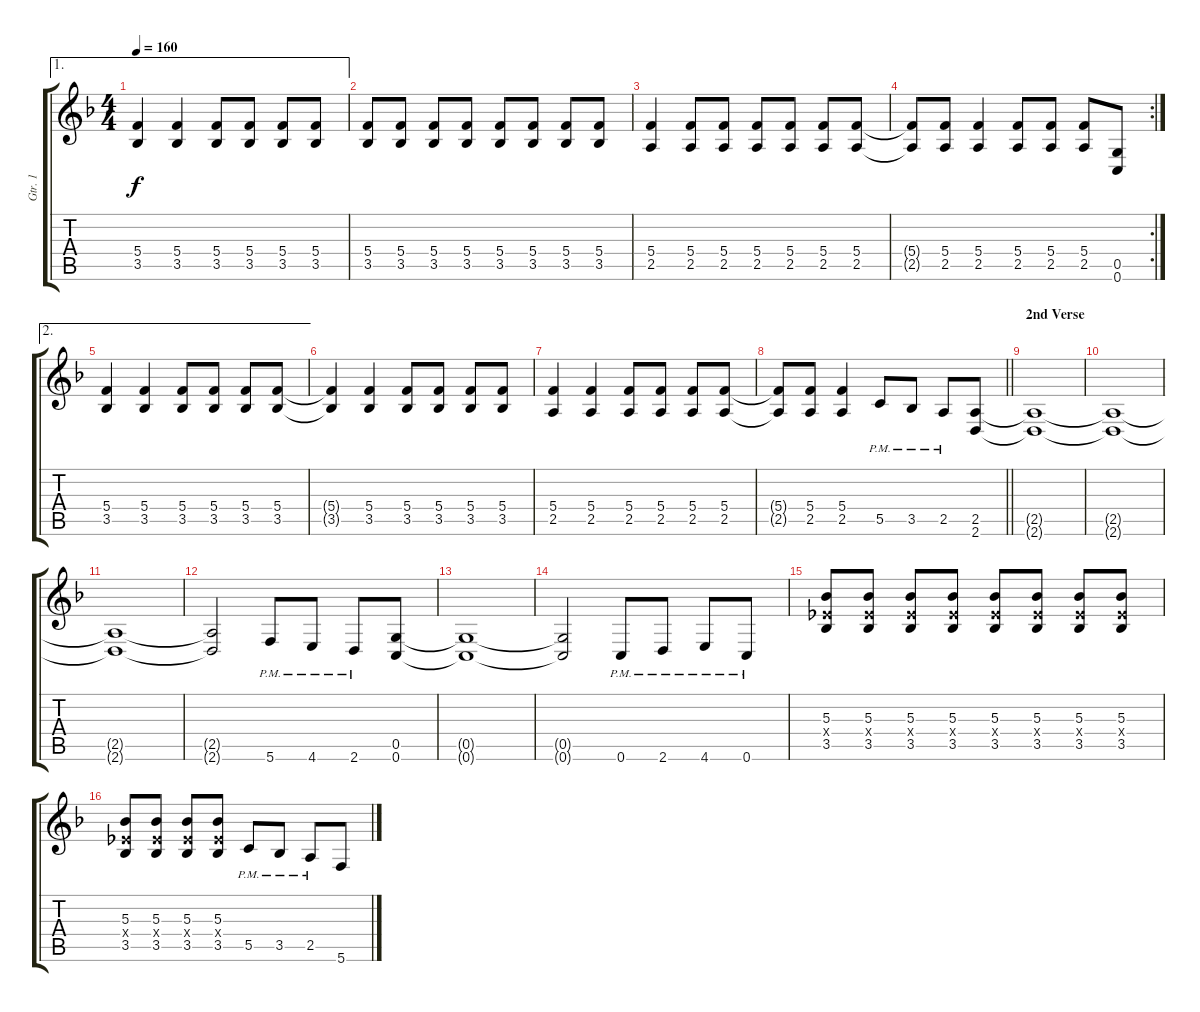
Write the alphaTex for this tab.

\track ("Gtr. 1" "Gtr. 1") {instrument distortionguitar}
\staff {score tabs}
\tuning (D4 A3 F3 C3 G2 C2) {hide}
\ae 1
\ts (4 4)
\tempo 160
\clef g2
\ks f
(5.4 3.5).4{dy f} (5.4 3.5).4 (5.4 3.5).8 (5.4 3.5).8 (5.4 3.5).8 (5.4 3.5).8 |
(5.4 3.5).8 (5.4 3.5).8 (5.4 3.5).8 (5.4 3.5).8 (5.4 3.5).8 (5.4 3.5).8 (5.4 3.5).8 (5.4 3.5).8 |
(5.4 2.5).4 (5.4 2.5).8 (5.4 2.5).8 (5.4 2.5).8 (5.4 2.5).8 (5.4 2.5).8 (5.4 2.5).8 |
\rc 2
(5.4{t} 2.5{t}).8 (5.4 2.5).8 (5.4 2.5).4 (5.4 2.5).8 (5.4 2.5).8 (5.4 2.5).8 (0.5 0.6).8 |
\ae 2
(5.4 3.5).4 (5.4 3.5).4 (5.4 3.5).8 (5.4 3.5).8 (5.4 3.5).8 (5.4 3.5).8 |
(5.4{t} 3.5{t}).4 (5.4 3.5).4 (5.4 3.5).8 (5.4 3.5).8 (5.4 3.5).8 (5.4 3.5).8 |
(5.4 2.5).4 (5.4 2.5).4 (5.4 2.5).8 (5.4 2.5).8 (5.4 2.5).8 (5.4 2.5).8 |
\barLineRight lightlight
(5.4{t} 2.5{t}).8 (5.4 2.5).8 (5.4 2.5).4 5.5{pm}.8 3.5{pm}.8 2.5{pm}.8 (2.5 2.6).8 |
\section ("" "2nd Verse")
(2.5{t} 2.6{t}).1 |
(2.5{t} 2.6{t}).1 |
(2.5{t} 2.6{t}).1 |
(2.5{t} 2.6{t}).2 5.6{pm}.8 4.6{pm}.8 2.6{pm}.8 (0.5 0.6).8 |
(0.5{t} 0.6{t}).1 |
(0.5{t} 0.6{t}).2 0.6{pm}.8 2.6{pm}.8 4.6{pm}.8 0.6{pm}.8 |
(5.3 3.4{x} 3.5).8 (5.3 3.4{x} 3.5).8 (5.3 3.4{x} 3.5).8 (5.3 3.4{x} 3.5).8 (5.3 3.4{x} 3.5).8 (5.3 3.4{x} 3.5).8 (5.3 3.4{x} 3.5).8 (5.3 3.4{x} 3.5).8 |
(5.3 3.4{x} 3.5).8 (5.3 3.4{x} 3.5).8 (5.3 3.4{x} 3.5).8 (5.3 3.4{x} 3.5).8 5.5{pm}.8 3.5{pm}.8 2.5{pm}.8 5.6.8
